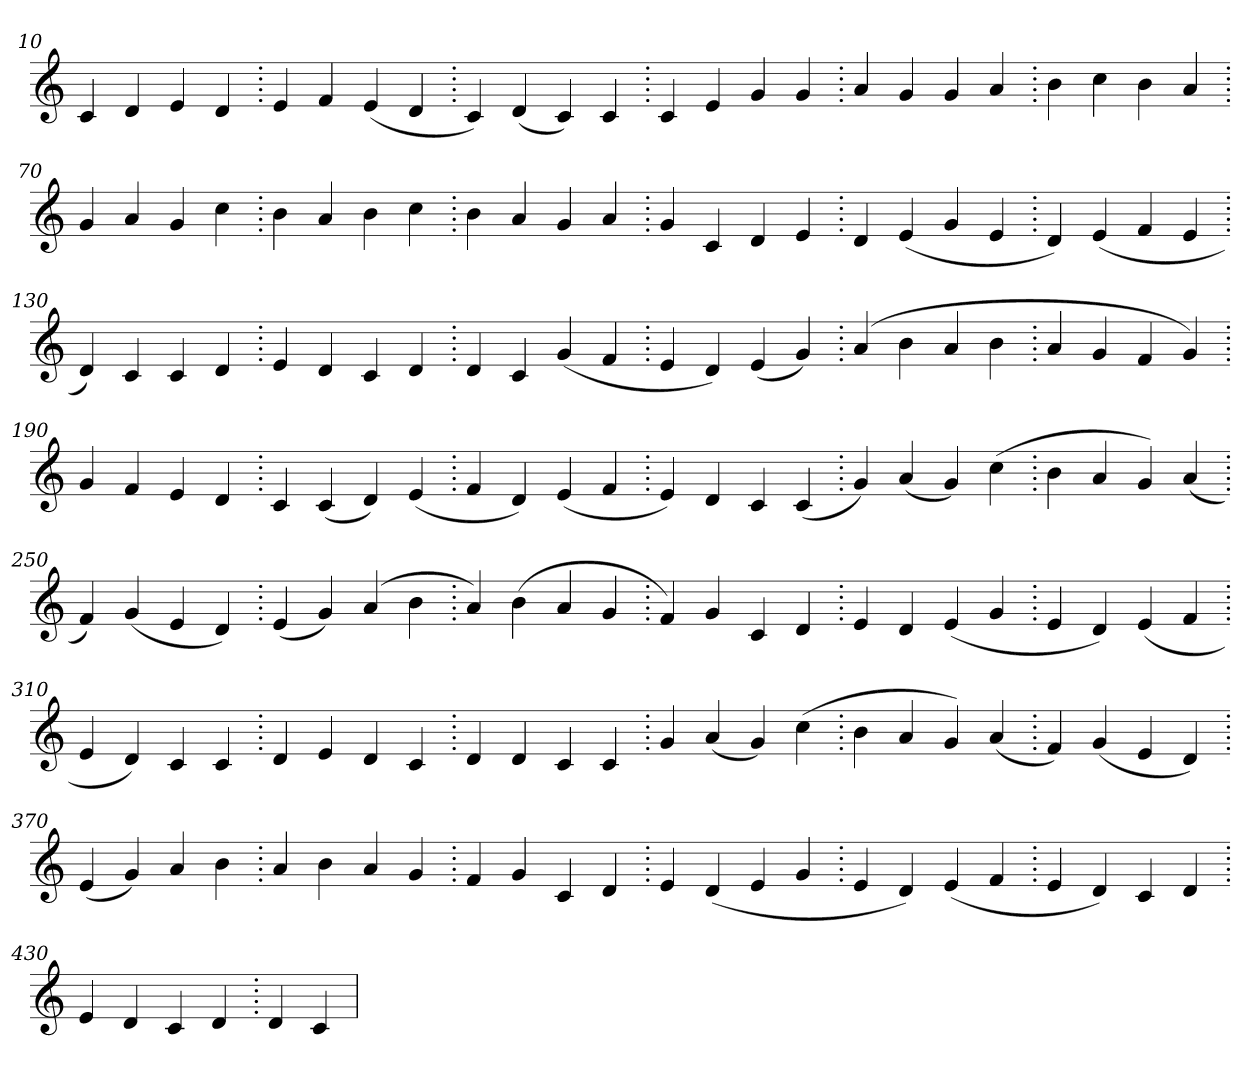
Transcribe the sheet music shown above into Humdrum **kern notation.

**kern
*part1
*staff1
*clefG2
=10.
4c
4d
4e
4d
=20.
4e
4f
(>4e
4d
=30.
4c)
(>4d
4c)
4c
=40.
4c
4e
4g
4g
=50.
4a
4g
4g
4a
=60.
4b
4cc
4b
4a
=70.
4g
4a
4g
4cc
=80.
4b
4a
4b
4cc
=90.
4b
4a
4g
4a
=100.
4g
4c
4d
4e
=110.
4d
(>4e
4g
4e
=120.
4d)
(>4e
4f
4e
=130.
4d)
4c
4c
4d
=140.
4e
4d
4c
4d
=150.
4d
4c
(>4g
4f
=160.
4e
4d)
(>4e
4g)
=170.
(>4a
4b
4a
4b
=180.
4a
4g
4f
4g)
=190.
4g
4f
4e
4d
=200.
4c
(>4c
4d)
(>4e
=210.
4f
4d)
(>4e
4f
=220.
4e)
4d
4c
(>4c
=230.
4g)
(>4a
4g)
(>4cc
=240.
4b
4a
4g)
(>4a
=250.
4f)
(>4g
4e
4d)
=260.
(>4e
4g)
(>4a
4b
=270.
4a)
(>4b
4a
4g
=280.
4f)
4g
4c
4d
=290.
4e
4d
(>4e
4g
=300.
4e
4d)
(>4e
4f
=310.
4e
4d)
4c
4c
=320.
4d
4e
4d
4c
=330.
4d
4d
4c
4c
=340.
4g
(>4a
4g)
(>4cc
=350.
4b
4a
4g)
(>4a
=360.
4f)
(>4g
4e
4d)
=370.
(>4e
4g)
4a
4b
=380.
4a
4b
4a
4g
=390.
4f
4g
4c
4d
=400.
4e
(>4d
4e
4g
=410.
4e
4d)
(>4e
4f
=420.
4e
4d)
4c
4d
=430.
4e
4d
4c
4d
=440.
4d
4c
=
*-
